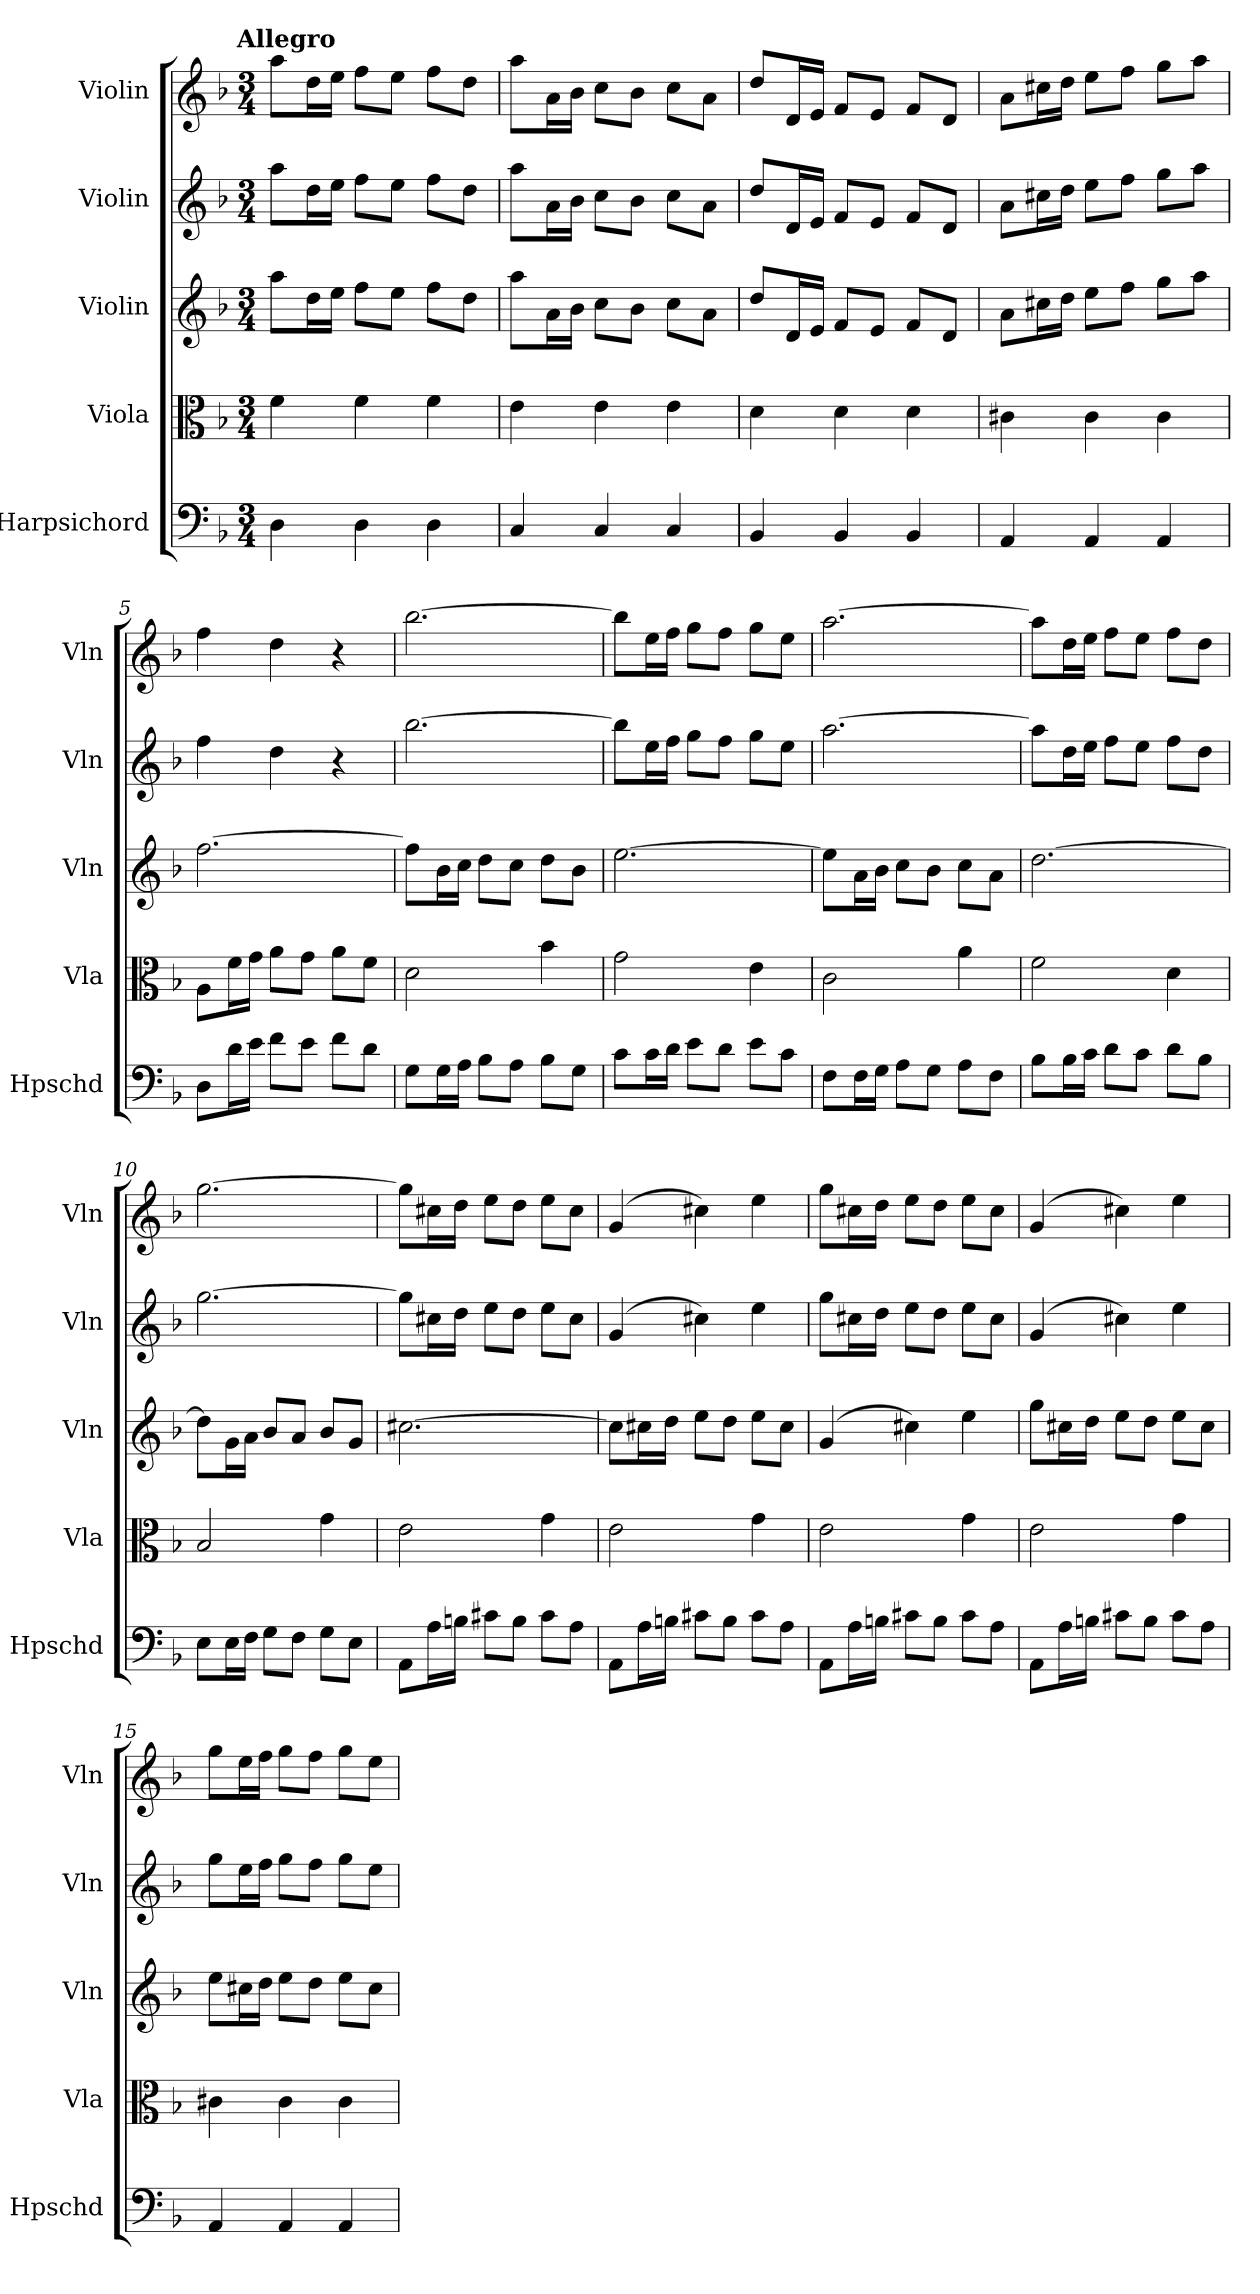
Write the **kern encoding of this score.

**kern	**kern	**kern	**kern	**kern
*part5	*part4	*part3	*part2	*part1
*staff5	*staff4	*staff3	*staff2	*staff1
*I"Harpsichord	*I"Viola	*I"Violin	*I"Violin	*I"Violin
*I'Hpschd	*I'Vla	*I'Vln	*I'Vln	*I'Vln
*clefF4	*clefC3	*clefG2	*clefG2	*clefG2
*k[b-]	*k[b-]	*k[b-]	*k[b-]	*k[b-]
*d:	*d:	*d:	*d:	*d:
!!LO:TX:omd:t=Allegro
*M3/4	*M3/4	*M3/4	*M3/4	*M3/4
*MM132	*MM132	*MM132	*MM132	*MM132
=1	=1	=1	=1	=1
4D\	4f\	8aa\L	8aa\L	8aa\L
.	.	16dd\L	16dd\L	16dd\L
.	.	16ee\JJ	16ee\JJ	16ee\JJ
4D\	4f\	8ff\L	8ff\L	8ff\L
.	.	8ee\J	8ee\J	8ee\J
4D\	4f\	8ff\L	8ff\L	8ff\L
.	.	8dd\J	8dd\J	8dd\J
=2	=2	=2	=2	=2
4C/	4e\	8aa\L	8aa\L	8aa\L
.	.	16a\L	16a\L	16a\L
.	.	16b-\JJ	16b-\JJ	16b-\JJ
4C/	4e\	8cc\L	8cc\L	8cc\L
.	.	8b-\J	8b-\J	8b-\J
4C/	4e\	8cc\L	8cc\L	8cc\L
.	.	8a\J	8a\J	8a\J
=3	=3	=3	=3	=3
4BB-/	4d\	8dd/L	8dd/L	8dd/L
.	.	16d/L	16d/L	16d/L
.	.	16e/JJ	16e/JJ	16e/JJ
4BB-/	4d\	8f/L	8f/L	8f/L
.	.	8e/J	8e/J	8e/J
4BB-/	4d\	8f/L	8f/L	8f/L
.	.	8d/J	8d/J	8d/J
=4	=4	=4	=4	=4
4AA/	4c#X\	8a\L	8a\L	8a\L
.	.	16cc#X\L	16cc#X\L	16cc#X\L
.	.	16dd\JJ	16dd\JJ	16dd\JJ
4AA/	4c#\	8ee\L	8ee\L	8ee\L
.	.	8ff\J	8ff\J	8ff\J
4AA/	4c#\	8gg\L	8gg\L	8gg\L
.	.	8aa\J	8aa\J	8aa\J
=5	=5	=5	=5	=5
8D\L	8A\L	[2.ff\	4ff\	4ff\
16d\L	16f\L	.	.	.
16e\JJ	16g\JJ	.	.	.
8f\L	8a\L	.	4dd\	4dd\
8e\J	8g\J	.	.	.
8f\L	8a\L	.	4r	4r
8d\J	8f\J	.	.	.
=6	=6	=6	=6	=6
8G\L	2d\	8ff\L]	[2.bb-\	[2.bb-\
16G\L	.	16b-\L	.	.
16A\JJ	.	16cc\JJ	.	.
8B-\L	.	8dd\L	.	.
8A\J	.	8cc\J	.	.
8B-\L	4b-\	8dd\L	.	.
8G\J	.	8b-\J	.	.
=7	=7	=7	=7	=7
8c\L	2g\	[2.ee\	8bb-\L]	8bb-\L]
16c\L	.	.	16ee\L	16ee\L
16d\JJ	.	.	16ff\JJ	16ff\JJ
8e\L	.	.	8gg\L	8gg\L
8d\J	.	.	8ff\J	8ff\J
8e\L	4e\	.	8gg\L	8gg\L
8c\J	.	.	8ee\J	8ee\J
=8	=8	=8	=8	=8
8F\L	2c\	8ee\L]	[2.aa\	[2.aa\
16F\L	.	16a\L	.	.
16G\JJ	.	16b-\JJ	.	.
8A\L	.	8cc\L	.	.
8G\J	.	8b-\J	.	.
8A\L	4a\	8cc\L	.	.
8F\J	.	8a\J	.	.
=9	=9	=9	=9	=9
8B-\L	2f\	[2.dd\	8aa\L]	8aa\L]
16B-\L	.	.	16dd\L	16dd\L
16c\JJ	.	.	16ee\JJ	16ee\JJ
8d\L	.	.	8ff\L	8ff\L
8c\J	.	.	8ee\J	8ee\J
8d\L	4d\	.	8ff\L	8ff\L
8B-\J	.	.	8dd\J	8dd\J
=10	=10	=10	=10	=10
8E\L	2B-/	8dd\L]	[2.gg\	[2.gg\
16E\L	.	16g\L	.	.
16F\JJ	.	16a\JJ	.	.
8G\L	.	8b-/L	.	.
8F\J	.	8a/J	.	.
8G\L	4g\	8b-/L	.	.
8E\J	.	8g/J	.	.
=11	=11	=11	=11	=11
8AA\L	2e\	[2.cc#X\	8gg\L]	8gg\L]
16A\L	.	.	16cc#X\L	16cc#X\L
16Bn\JJ	.	.	16dd\JJ	16dd\JJ
8c#X\L	.	.	8ee\L	8ee\L
8B\J	.	.	8dd\J	8dd\J
8c#\L	4g\	.	8ee\L	8ee\L
8A\J	.	.	8cc#\J	8cc#\J
=12	=12	=12	=12	=12
8AA\L	2e\	8cc#\L]	(4g/	(4g/
16A\L	.	16cc#X\L	.	.
16Bn\JJ	.	16dd\JJ	.	.
8c#X\L	.	8ee\L	4cc#X\)	4cc#X\)
8B\J	.	8dd\J	.	.
8c#\L	4g\	8ee\L	4ee\	4ee\
8A\J	.	8cc#\J	.	.
=13	=13	=13	=13	=13
8AA\L	2e\	(4g/	8gg\L	8gg\L
16A\L	.	.	16cc#X\L	16cc#X\L
16Bn\JJ	.	.	16dd\JJ	16dd\JJ
8c#X\L	.	4cc#X\)	8ee\L	8ee\L
8B\J	.	.	8dd\J	8dd\J
8c#\L	4g\	4ee\	8ee\L	8ee\L
8A\J	.	.	8cc#\J	8cc#\J
=14	=14	=14	=14	=14
8AA\L	2e\	8gg\L	(4g/	(4g/
16A\L	.	16cc#X\L	.	.
16Bn\JJ	.	16dd\JJ	.	.
8c#X\L	.	8ee\L	4cc#X\)	4cc#X\)
8B\J	.	8dd\J	.	.
8c#\L	4g\	8ee\L	4ee\	4ee\
8A\J	.	8cc#\J	.	.
=15	=15	=15	=15	=15
4AA/	4c#X\	8ee\L	8gg\L	8gg\L
.	.	16cc#X\L	16ee\L	16ee\L
.	.	16dd\JJ	16ff\JJ	16ff\JJ
4AA/	4c#\	8ee\L	8gg\L	8gg\L
.	.	8dd\J	8ff\J	8ff\J
4AA/	4c#\	8ee\L	8gg\L	8gg\L
.	.	8cc#\J	8ee\J	8ee\J
=	=	=	=	=
*-	*-	*-	*-	*-
